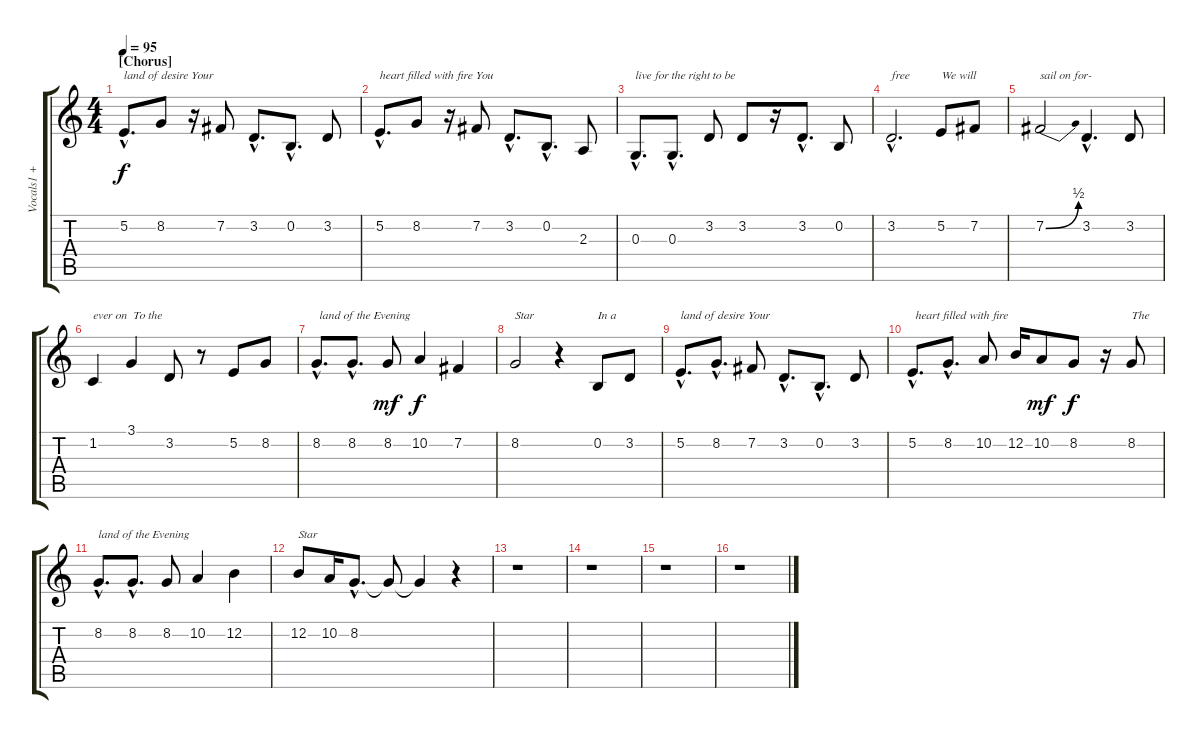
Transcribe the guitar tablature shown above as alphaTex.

\track ("Vocals1 + Lyrics" "Vocals1 + ") {instrument frenchhorn}
\staff {score tabs}
\tuning (E4 B3 G3 D3 A2 E2) {hide}
\ts (4 4)
\section ("" "[Chorus]")
\tempo 95
\clef g2
\ks c
5.2{hac}.8{d txt "land of desire Your " dy f} 8.2.8 r.16 7.2.8 3.2{hac}.8{d} 0.2{hac}.8{d} 3.2.8 |
5.2{hac}.8{d txt "heart filled with fire You"} 8.2.8 r.16 7.2.8 3.2{hac}.8{d} 0.2{hac}.8{d} 2.3.8 |
0.3{hac}.8{d txt "live for the right to be"} 0.3{hac}.8{d} 3.2.8 3.2.8 r.16 3.2{hac}.8{d} 0.2.8 |
3.2{hac}.2{d txt "free"} 5.2.8{txt "We will"} 7.2.8 |
7.2{be (bend 0 0 60 2)}.2{txt "sail on for-"} 3.2{hac}.4{d} 3.2.8 |
1.2.4{txt "ever on  To the"} 3.1.4 3.2.8 r.8 5.2.8 8.2.8 |
8.2{hac}.8{d txt " land of the Evening"} 8.2{hac}.8{d} 8.2.8{dy mf} 10.2.4{dy f} 7.2.4 |
8.2.2{txt "Star"} r.4 0.2.8{txt "In a "} 3.2.8 |
5.2{hac}.8{d txt "land of desire Your"} 8.2{hac}.8{d} 7.2.8 3.2{hac}.8{d} 0.2{hac}.8{d} 3.2.8 |
5.2{hac}.8{d txt " heart filled with fire"} 8.2{hac}.8{d} 10.2.8 12.2.16 10.2.8{dy mf} 8.2.8{dy f} r.16 8.2.8{txt "The"} |
8.2{hac}.8{d txt "land of the Evening"} 8.2{hac}.8{d} 8.2.8 10.2.4 12.2.4 |
12.2.8{txt "Star"} 10.2.16 8.2{hac}.8{d} 8.2{t}.8 8.2{t}.4 r.4 |
\section ("" "")
r.1 |
r.1 |
r.1 |
r.1
